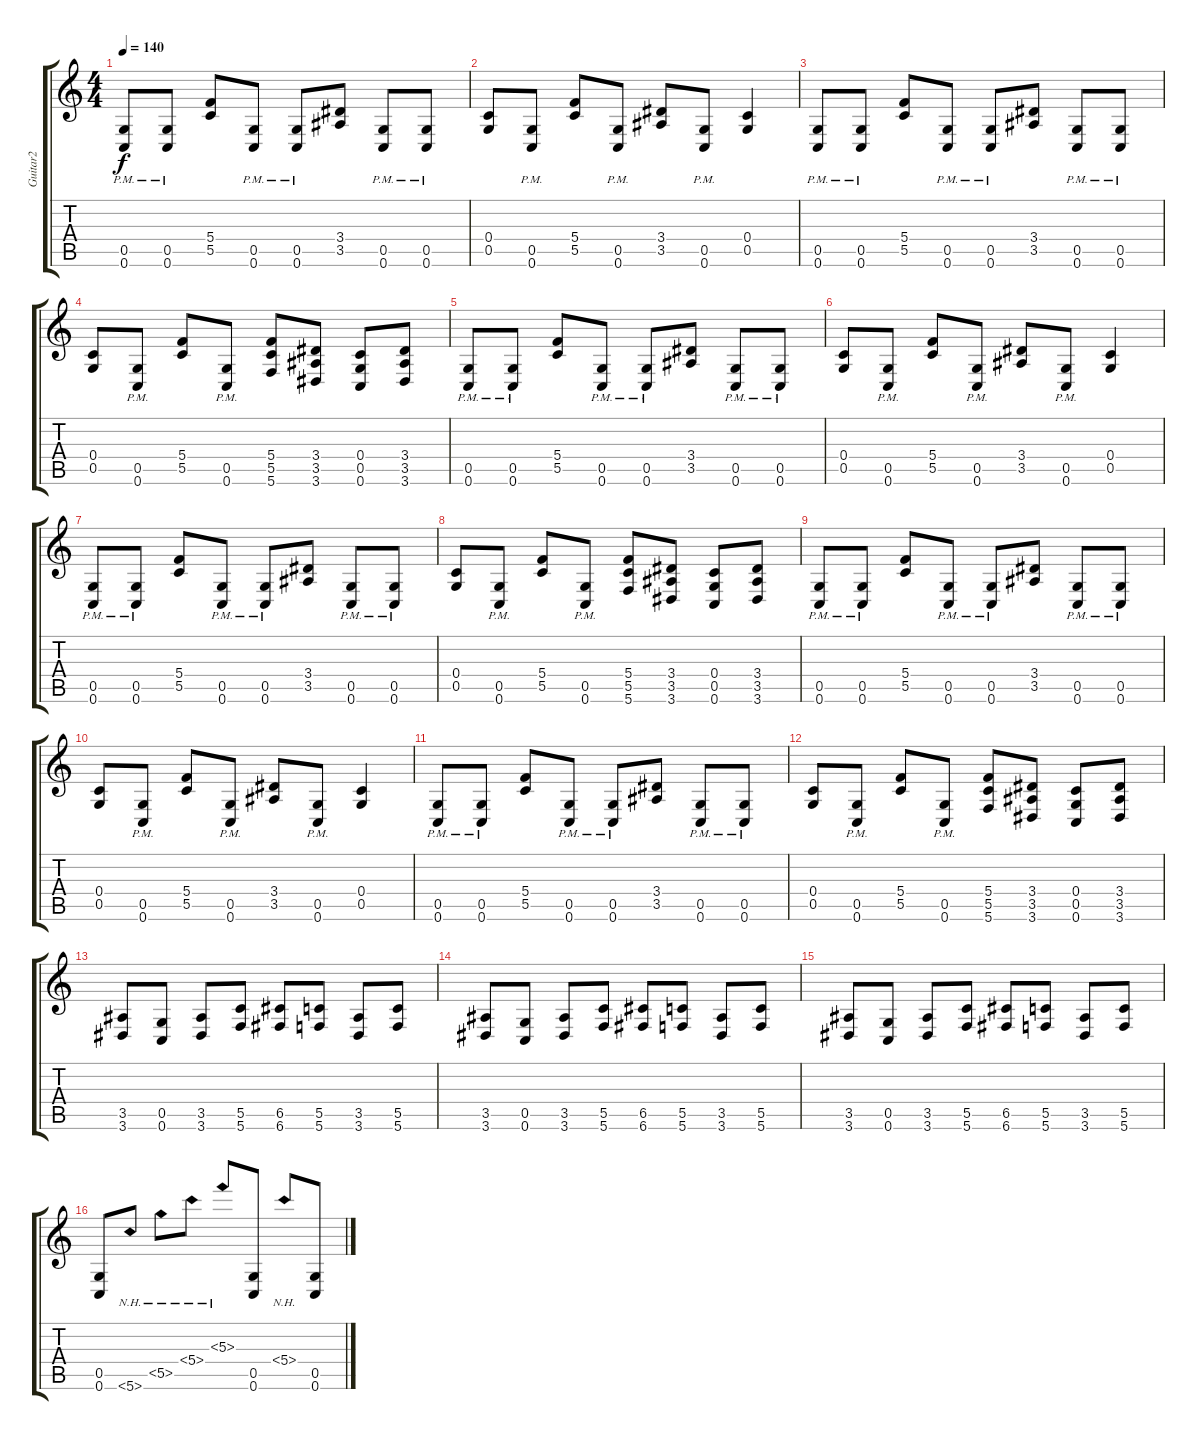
\track ("Guitar2" "Guitar2") {instrument overdrivenguitar}
\staff {score tabs}
\tuning (D4 A3 F3 C3 G2 C2) {hide}
\ts (4 4)
\tempo 140
\clef g2
\ks c
(0.5{pm} 0.6{pm}).8{dy f} (0.5{pm} 0.6{pm}).8 (5.4 5.5).8 (0.5{pm} 0.6{pm}).8 (0.5{pm} 0.6{pm}).8 (3.4 3.5).8 (0.5{pm} 0.6{pm}).8 (0.5{pm} 0.6{pm}).8 |
(0.4 0.5).8 (0.5{pm} 0.6{pm}).8 (5.4 5.5).8 (0.5{pm} 0.6{pm}).8 (3.4 3.5).8 (0.5{pm} 0.6{pm}).8 (0.4 0.5).4 |
(0.5{pm} 0.6{pm}).8 (0.5{pm} 0.6{pm}).8 (5.4 5.5).8 (0.5{pm} 0.6{pm}).8 (0.5{pm} 0.6{pm}).8 (3.4 3.5).8 (0.5{pm} 0.6{pm}).8 (0.5{pm} 0.6{pm}).8 |
(0.4 0.5).8 (0.5{pm} 0.6{pm}).8 (5.4 5.5).8 (0.5{pm} 0.6{pm}).8 (5.4 5.5 5.6).8 (3.4 3.5 3.6).8 (0.4 0.5 0.6).8 (3.4 3.5 3.6).8 |
(0.5{pm} 0.6{pm}).8 (0.5{pm} 0.6{pm}).8 (5.4 5.5).8 (0.5{pm} 0.6{pm}).8 (0.5{pm} 0.6{pm}).8 (3.4 3.5).8 (0.5{pm} 0.6{pm}).8 (0.5{pm} 0.6{pm}).8 |
(0.4 0.5).8 (0.5{pm} 0.6{pm}).8 (5.4 5.5).8 (0.5{pm} 0.6{pm}).8 (3.4 3.5).8 (0.5{pm} 0.6{pm}).8 (0.4 0.5).4 |
(0.5{pm} 0.6{pm}).8 (0.5{pm} 0.6{pm}).8 (5.4 5.5).8 (0.5{pm} 0.6{pm}).8 (0.5{pm} 0.6{pm}).8 (3.4 3.5).8 (0.5{pm} 0.6{pm}).8 (0.5{pm} 0.6{pm}).8 |
(0.4 0.5).8 (0.5{pm} 0.6{pm}).8 (5.4 5.5).8 (0.5{pm} 0.6{pm}).8 (5.4 5.5 5.6).8 (3.4 3.5 3.6).8 (0.4 0.5 0.6).8 (3.4 3.5 3.6).8 |
(0.5{pm} 0.6{pm}).8 (0.5{pm} 0.6{pm}).8 (5.4 5.5).8 (0.5{pm} 0.6{pm}).8 (0.5{pm} 0.6{pm}).8 (3.4 3.5).8 (0.5{pm} 0.6{pm}).8 (0.5{pm} 0.6{pm}).8 |
(0.4 0.5).8 (0.5{pm} 0.6{pm}).8 (5.4 5.5).8 (0.5{pm} 0.6{pm}).8 (3.4 3.5).8 (0.5{pm} 0.6{pm}).8 (0.4 0.5).4 |
(0.5{pm} 0.6{pm}).8 (0.5{pm} 0.6{pm}).8 (5.4 5.5).8 (0.5{pm} 0.6{pm}).8 (0.5{pm} 0.6{pm}).8 (3.4 3.5).8 (0.5{pm} 0.6{pm}).8 (0.5{pm} 0.6{pm}).8 |
(0.4 0.5).8 (0.5{pm} 0.6{pm}).8 (5.4 5.5).8 (0.5{pm} 0.6{pm}).8 (5.4 5.5 5.6).8 (3.4 3.5 3.6).8 (0.4 0.5 0.6).8 (3.4 3.5 3.6).8 |
(3.5 3.6).8 (0.5 0.6).8 (3.5 3.6).8 (5.5 5.6).8 (6.5 6.6).8 (5.5 5.6).8 (3.5 3.6).8 (5.5 5.6).8 |
(3.5 3.6).8 (0.5 0.6).8 (3.5 3.6).8 (5.5 5.6).8 (6.5 6.6).8 (5.5 5.6).8 (3.5 3.6).8 (5.5 5.6).8 |
(3.5 3.6).8 (0.5 0.6).8 (3.5 3.6).8 (5.5 5.6).8 (6.5 6.6).8 (5.5 5.6).8 (3.5 3.6).8 (5.5 5.6).8 |
(0.5 0.6).8 5.6{nh}.8 5.5{nh}.8 5.4{nh}.8 5.3{nh}.8 (0.5 0.6).8 5.4{nh}.8 (0.5 0.6).8
